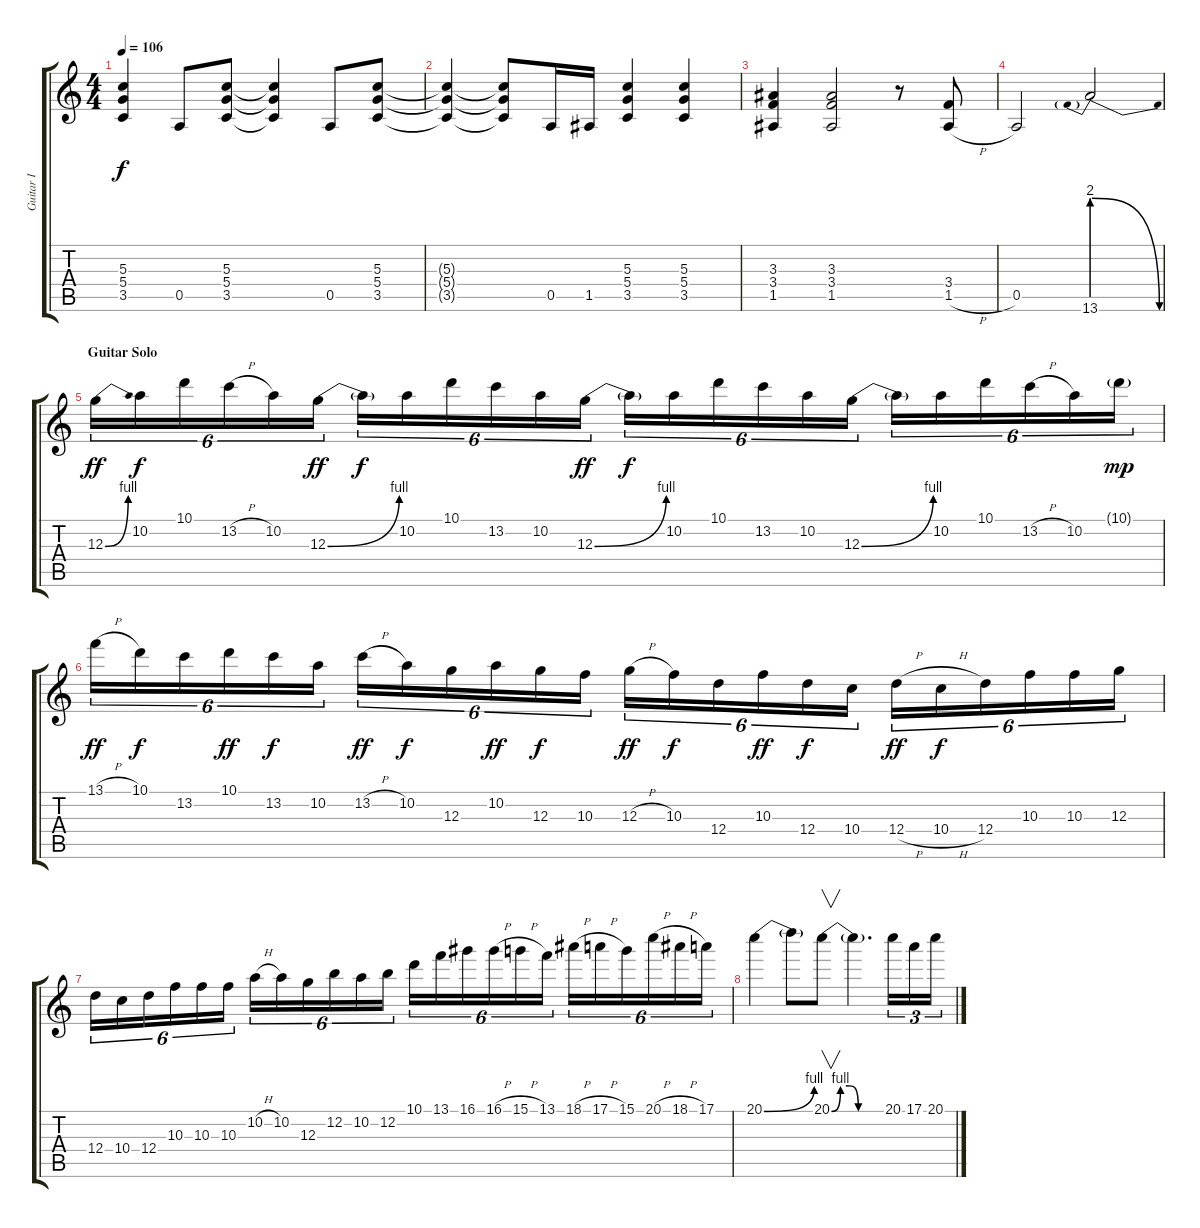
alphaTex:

\track ("Guitar I" "Guitar I") {instrument distortionguitar}
\staff {score tabs}
\tuning (E4 B3 G3 D3 A2 E2) {hide}
\ts (4 4)
\tempo 106
\clef g2
\ks c
(5.3 5.4 3.5).4{dy f} 0.5.8 (5.3 5.4 3.5).8 (5.3{t} 5.4{t} 3.5{t}).4 0.5.8 (5.3 5.4 3.5).8 |
(5.3{t} 5.4{t} 3.5{t}).4 (5.3{t} 5.4{t} 3.5{t}).8 0.5.16 1.5.16 (5.3 5.4 3.5).4 (5.3 5.4 3.5).4 |
(3.3 3.4 1.5).4 (3.3 3.4 1.5).2 r.8 (3.4 1.5{h}).8 |
0.5.2 13.6{be (prebendrelease 0 8 60 0)}.2 |
\section ("" "Guitar Solo")
12.3{be (bend 0 0 60 4)}.16{tu (6 4) dy ff} 10.2.16{tu (6 4) dy f} 10.1.16{tu (6 4)} 13.2{h}.16{tu (6 4)} 10.2.16{tu (6 4)} 12.3{be (bend 0 0 60 4)}.16{tu (6 4) dy ff} 12.3{t}.16{tu (6 4) dy f} 10.2.16{tu (6 4)} 10.1.16{tu (6 4)} 13.2.16{tu (6 4)} 10.2.16{tu (6 4)} 12.3{be (bend 0 0 60 4)}.16{tu (6 4) dy ff} 12.3{t}.16{tu (6 4) dy f} 10.2.16{tu (6 4)} 10.1.16{tu (6 4)} 13.2.16{tu (6 4)} 10.2.16{tu (6 4)} 12.3{be (bend 0 0 60 4)}.16{tu (6 4)} 12.3{t}.16{tu (6 4)} 10.2.16{tu (6 4)} 10.1.16{tu (6 4)} 13.2{h}.16{tu (6 4)} 10.2.16{tu (6 4)} 10.1{g}.16{tu (6 4) dy mp} |
13.1{h}.16{tu (6 4) dy ff} 10.1.16{tu (6 4) dy f} 13.2.16{tu (6 4)} 10.1.16{tu (6 4) dy ff} 13.2.16{tu (6 4) dy f} 10.2.16{tu (6 4)} 13.2{h}.16{tu (6 4) dy ff} 10.2.16{tu (6 4) dy f} 12.3.16{tu (6 4)} 10.2.16{tu (6 4) dy ff} 12.3.16{tu (6 4) dy f} 10.3.16{tu (6 4)} 12.3{h}.16{tu (6 4) dy ff} 10.3.16{tu (6 4) dy f} 12.4.16{tu (6 4)} 10.3.16{tu (6 4) dy ff} 12.4.16{tu (6 4) dy f} 10.4.16{tu (6 4)} 12.4{h}.16{tu (6 4) dy ff} 10.4{h}.16{tu (6 4) dy f} 12.4.16{tu (6 4)} 10.3.16{tu (6 4)} 10.3.16{tu (6 4)} 12.3.16{tu (6 4)} |
12.4.16{tu (6 4)} 10.4.16{tu (6 4)} 12.4.16{tu (6 4)} 10.3.16{tu (6 4)} 10.3.16{tu (6 4)} 10.3.16{tu (6 4)} 10.2{h}.16{tu (6 4)} 10.2.16{tu (6 4)} 12.3.16{tu (6 4)} 12.2.16{tu (6 4)} 10.2.16{tu (6 4)} 12.2.16{tu (6 4)} 10.1.16{tu (6 4)} 13.1.16{tu (6 4)} 16.1.16{tu (6 4)} 16.1{h}.16{tu (6 4)} 15.1{h}.16{tu (6 4)} 13.1.16{tu (6 4)} 18.1{h}.16{tu (6 4)} 17.1{h}.16{tu (6 4)} 15.1.16{tu (6 4)} 20.1{h}.16{tu (6 4)} 18.1{h}.16{tu (6 4)} 17.1.16{tu (6 4)} |
20.1{be (bend 0 0 60 4)}.4 20.1{t}.8 20.1{be (custom 0 0 10 4 20 4 30 0 60 0)}.8{v} 20.1{t}.4{d} 20.1.16{tu (3 2)} 17.1.16{tu (3 2)} 20.1.16{tu (3 2)}
